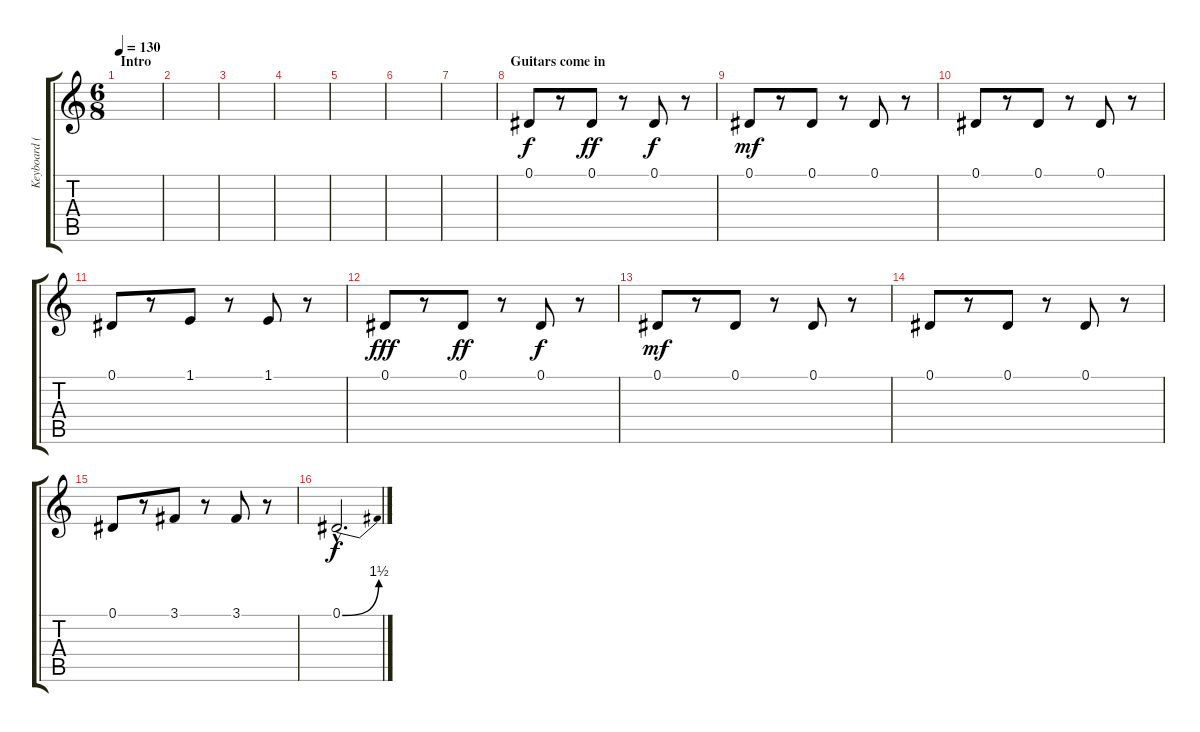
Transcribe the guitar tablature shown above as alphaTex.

\track ("Keyboard (Left)" "Keyboard (") {instrument piccolo}
\staff {score tabs}
\tuning (Eb4 Bb3 Gb3 Db3 Ab2 Eb2) {hide}
\ts (6 8)
\section ("" "Intro")
\tempo 130
\clef g2
\ks c
|
|
|
|
|
|
|
\section ("" "Guitars come in")
0.1.8 r.8 0.1.8{dy ff} r.8 0.1.8{dy f} r.8 |
0.1.8{dy mf} r.8 0.1.8 r.8 0.1.8 r.8 |
0.1.8 r.8 0.1.8 r.8 0.1.8 r.8 |
0.1.8 r.8 1.1.8 r.8 1.1.8 r.8 |
0.1.8{dy fff} r.8 0.1.8{dy ff} r.8 0.1.8{dy f} r.8 |
0.1.8{dy mf} r.8 0.1.8 r.8 0.1.8 r.8 |
0.1.8 r.8 0.1.8 r.8 0.1.8 r.8 |
0.1.8 r.8 3.1.8 r.8 3.1.8 r.8 |
0.1{be (bend 0 0 60 6) hac}.2{d dy f}
